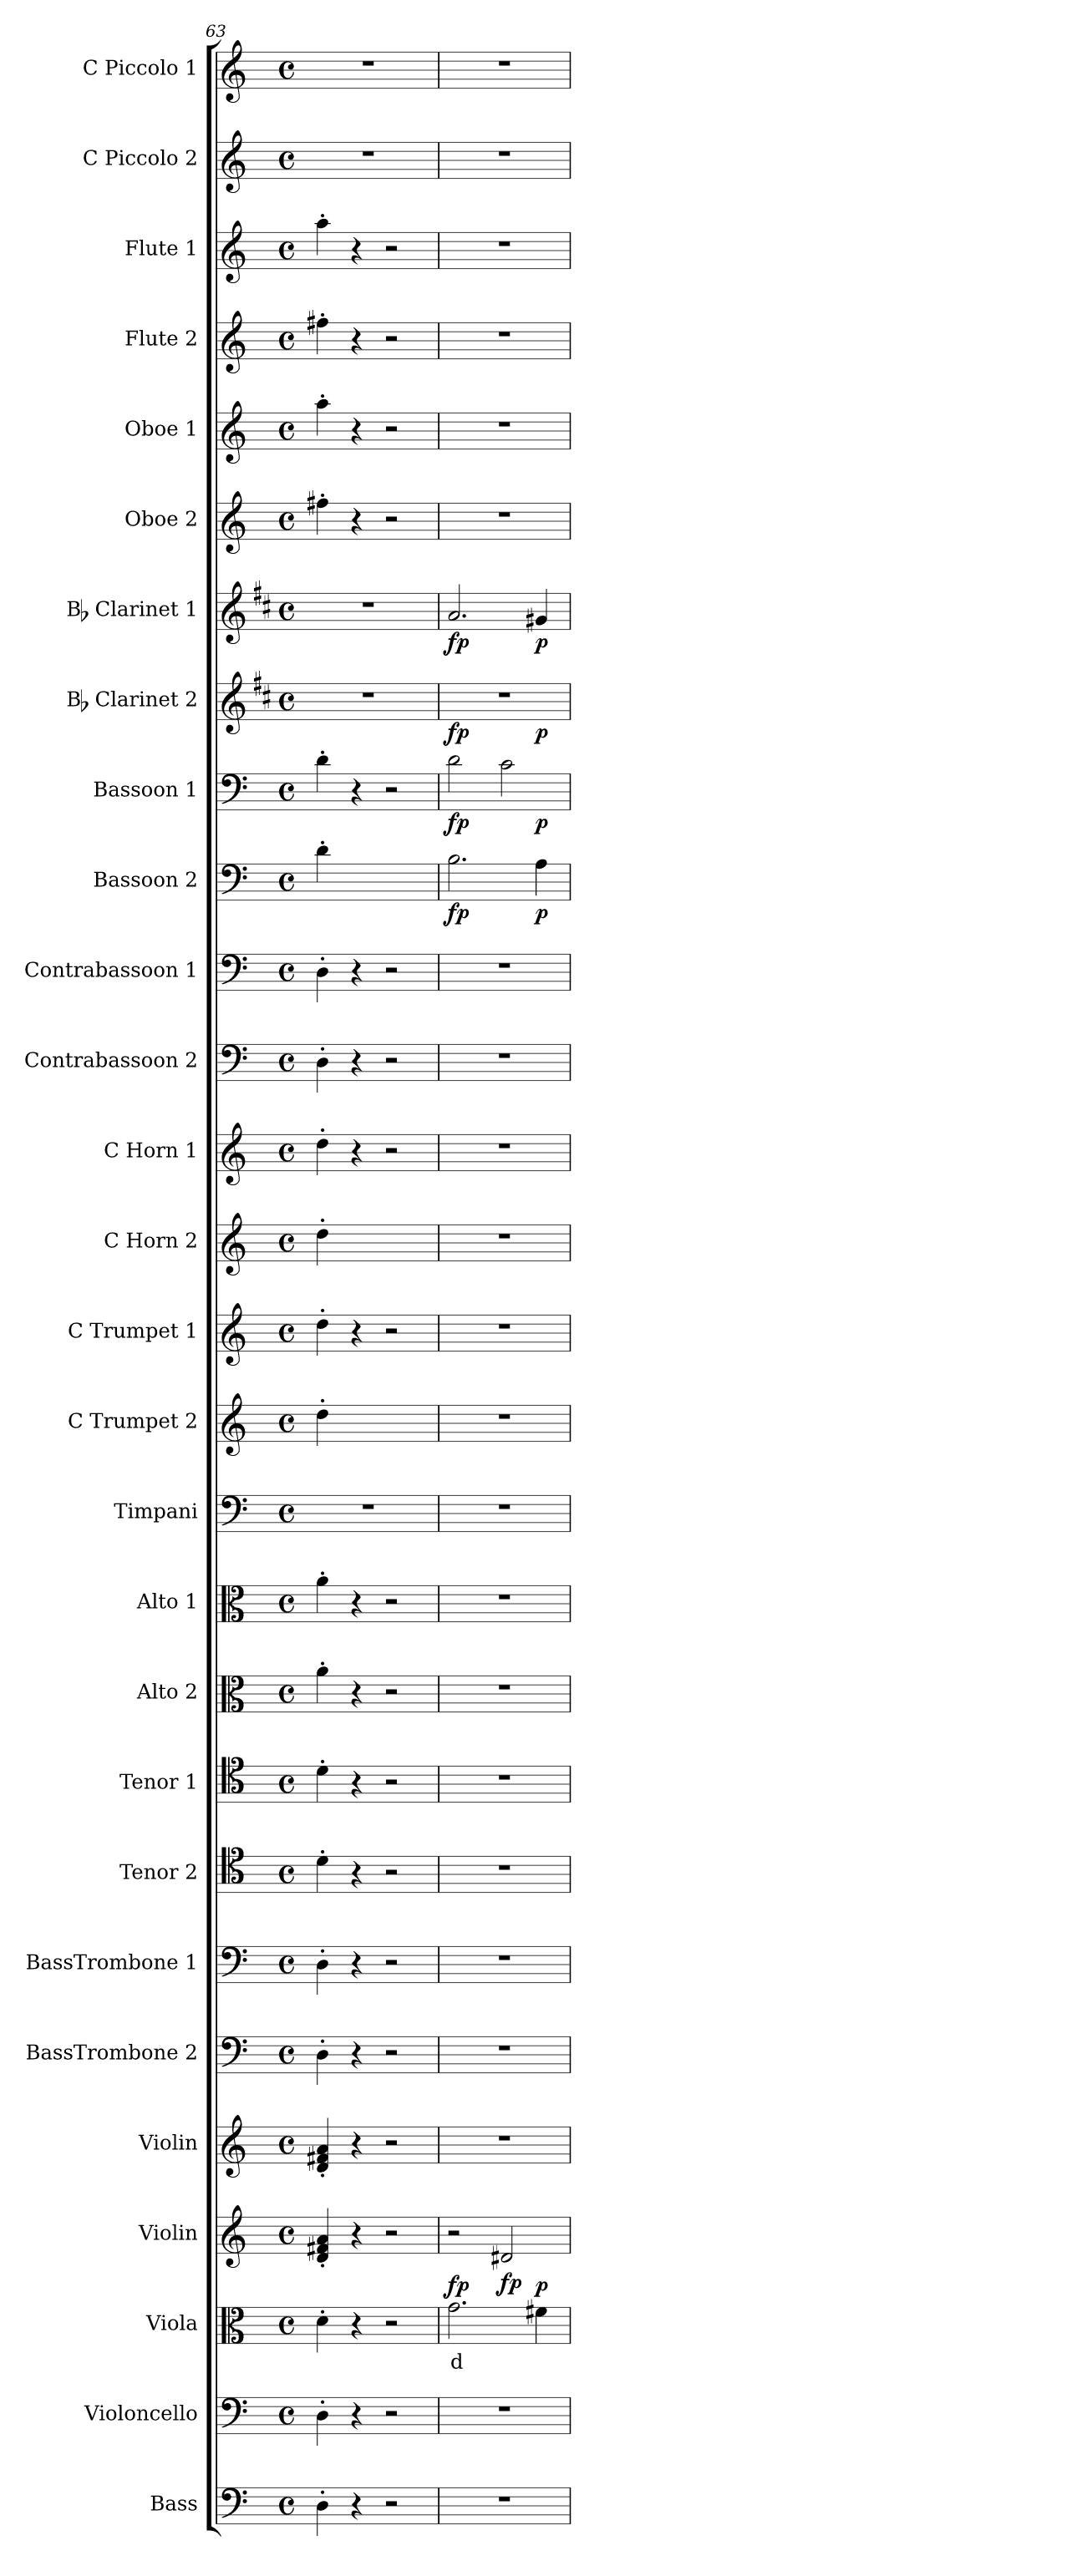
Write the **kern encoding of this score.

**kern	**kern	**kern	**text	**dynam	**kern	**dynam	**kern	**kern	**kern	**kern	**kern	**kern	**kern	**kern	**kern	**kern	**kern	**kern	**kern	**kern	**kern	**dynam	**kern	**dynam	**kern	**dynam	**kern	**dynam	**kern	**kern	**kern	**kern	**kern	**kern
*part28	*part27	*part26	*part26	*part26	*part25	*part25	*part24	*part23	*part22	*part21	*part20	*part19	*part18	*part17	*part16	*part15	*part14	*part13	*part12	*part11	*part10	*part10	*part9	*part9	*part8	*part8	*part7	*part7	*part6	*part5	*part4	*part3	*part2	*part1
*staff28	*staff27	*staff26	*staff26	*staff26	*staff25	*staff25	*staff24	*staff23	*staff22	*staff21	*staff20	*staff19	*staff18	*staff17	*staff16	*staff15	*staff14	*staff13	*staff12	*staff11	*staff10	*staff10	*staff9	*staff9	*staff8	*staff8	*staff7	*staff7	*staff6	*staff5	*staff4	*staff3	*staff2	*staff1
*I"Bass	*I"Violoncello	*I"Viola	*	*	*I"Violin	*	*I"Violin	*I"BassTrombone 2	*I"BassTrombone 1	*I"Tenor 2	*I"Tenor 1	*I"Alto 2	*I"Alto 1	*I"Timpani	*I"C Trumpet 2	*I"C Trumpet 1	*I"C Horn 2	*I"C Horn 1	*I"Contrabassoon 2	*I"Contrabassoon 1	*I"Bassoon 2	*	*I"Bassoon 1	*	*I"Bb Clarinet 2	*	*I"Bb Clarinet 1	*	*I"Oboe 2	*I"Oboe 1	*I"Flute 2	*I"Flute 1	*I"C Piccolo 2	*I"C Piccolo 1
*I'B	*I'Vc	*I'Vla	*	*	*I'Vln	*	*I'Vln	*I'BTrb 2	*I'BTrb 1	*I'T 2	*I'T 1	*I'A 2	*I'A 1	*I'Timp	*I'Tpt 2	*I'Tpt 1	*I'Hn 2	*I'Hn 1	*I'C Bsn 2	*I'C Bsn 1	*I'Bsn 2	*	*I'Bsn 1	*	*I'Cl 2	*	*I'Cl 1	*	*I'Ob 2	*I'Ob 1	*I'Fl 2	*I'Fl 1	*I'Picc 2	*I'Picc 1
*clefF4	*clefF4	*clefC3	*	*	*clefG2	*	*clefG2	*clefF4	*clefF4	*clefC4	*clefC4	*clefC3	*clefC3	*clefF4	*clefG2	*clefG2	*clefG2	*clefG2	*clefF4	*clefF4	*clefF4	*	*clefF4	*	*clefG2	*	*clefG2	*	*clefG2	*clefG2	*clefG2	*clefG2	*clefG2	*clefG2
*ITrd7c12	*	*	*	*	*	*	*	*	*	*	*	*	*	*	*	*	*ITrd7c12	*ITrd7c12	*ITrd7c12	*ITrd7c12	*	*	*	*	*ITrd1c2	*	*ITrd1c2	*	*	*	*	*	*ITrd-7c-12	*ITrd-7c-12
*k[]	*k[]	*k[]	*	*	*k[]	*	*k[]	*k[]	*k[]	*k[]	*k[]	*k[]	*k[]	*k[]	*k[]	*k[]	*k[]	*k[]	*k[]	*k[]	*k[]	*	*k[]	*	*k[]	*	*k[]	*	*k[]	*k[]	*k[]	*k[]	*k[]	*k[]
*M4/4	*M4/4	*M4/4	*	*	*M4/4	*	*M4/4	*M4/4	*M4/4	*M4/4	*M4/4	*M4/4	*M4/4	*M4/4	*M4/4	*M4/4	*M4/4	*M4/4	*M4/4	*M4/4	*M4/4	*	*M4/4	*	*M4/4	*	*M4/4	*	*M4/4	*M4/4	*M4/4	*M4/4	*M4/4	*M4/4
*met(c)	*met(c)	*met(c)	*	*	*met(c)	*	*met(c)	*met(c)	*met(c)	*met(c)	*met(c)	*met(c)	*met(c)	*met(c)	*met(c)	*met(c)	*met(c)	*met(c)	*met(c)	*met(c)	*met(c)	*	*met(c)	*	*met(c)	*	*met(c)	*	*met(c)	*met(c)	*met(c)	*met(c)	*met(c)	*met(c)
=63	=63	=63	=63	=63	=63	=63	=63	=63	=63	=63	=63	=63	=63	=63	=63	=63	=63	=63	=63	=63	=63	=63	=63	=63	=63	=63	=63	=63	=63	=63	=63	=63	=63	=63
4DD'	4D'	4d'	.	.	4d/' 4f#X/' 4a/'	.	4d/' 4f#X/' 4a/'	4D'	4D'	4d'	4d'	4a'	4a'	1r	4dd'	4dd'	4d'	4d'	4DD'	4DD'	4d'	.	4d'	.	1r	.	1r	.	4ff#X'\	4aa'\	4ff#X'\	4aa'\	1r	1r
4r	4r	4r	.	.	4r	.	4r	4r	4r	4r	4r	4r	4r	.	2.ryy	4r	2.ryy	4r	4r	4r	2.ryy	.	4r	.	.	.	.	.	4r	4r	4r	4r	.	.
2r	2r	2r	.	.	2r	.	2r	2r	2r	2r	2r	2r	2r	.	.	2r	.	2r	2r	2r	.	.	2r	.	.	.	.	.	2r	2r	2r	2r	.	.
!!LO:PB:g=z
=64	=64	=64	=64	=64	=64	=64	=64	=64	=64	=64	=64	=64	=64	=64	=64	=64	=64	=64	=64	=64	=64	=64	=64	=64	=64	=64	=64	=64	=64	=64	=64	=64	=64	=64
!	!	!	!LO:LY:b	!LO:DY:b	!	!	!	!	!	!	!	!	!	!	!	!	!	!	!	!	!	!LO:DY:b	!	!LO:DY:b	!	!LO:DY:b	!	!LO:DY:b	!	!	!	!	!	!
*	*	*	*	*	*	*	*	*	*	*	*	*	*	*	*	*	*	*	*	*	*	*	*^	*	*^	*	*	*	*	*	*	*	*	*
1r	1r	2.g	d	fp	2r	.	1r	1r	1r	1r	1r	1r	1r	1r	1r	1r	1r	1r	1r	1r	2.B	fp	2d	2.ryy	fp	1r	2.ryy	fp	2.g	fp	1r	1r	1r	1r	1r	1r
!	!	!	!	!	!	!LO:DY:b	!	!	!	!	!	!	!	!	!	!	!	!	!	!	!	!	!	!	!	!	!	!	!	!	!	!	!	!	!	!
.	.	.	.	.	2d#X	fp	.	.	.	.	.	.	.	.	.	.	.	.	.	.	.	.	2c	.	.	.	.	.	.	.	.	.	.	.	.	.
!	!	!	!	!LO:DY:b	!	!	!	!	!	!	!	!	!	!	!	!	!	!	!	!	!	!LO:DY:b	!	!	!LO:DY:b	!	!	!LO:DY:b	!	!LO:DY:b	!	!	!	!	!	!
.	.	4f#X	.	p	.	.	.	.	.	.	.	.	.	.	.	.	.	.	.	.	4A	p	.	4ryy	p	.	4ryy	p	4f#X	p	.	.	.	.	.	.
*	*	*	*	*	*	*	*	*	*	*	*	*	*	*	*	*	*	*	*	*	*	*	*v	*v	*	*	*	*	*	*	*	*	*	*	*	*
*	*	*	*	*	*	*	*	*	*	*	*	*	*	*	*	*	*	*	*	*	*	*	*	*	*v	*v	*	*	*	*	*	*	*	*	*
=	=	=	=	=	=	=	=	=	=	=	=	=	=	=	=	=	=	=	=	=	=	=	=	=	=	=	=	=	=	=	=	=	=	=
*-	*-	*-	*-	*-	*-	*-	*-	*-	*-	*-	*-	*-	*-	*-	*-	*-	*-	*-	*-	*-	*-	*-	*-	*-	*-	*-	*-	*-	*-	*-	*-	*-	*-	*-
